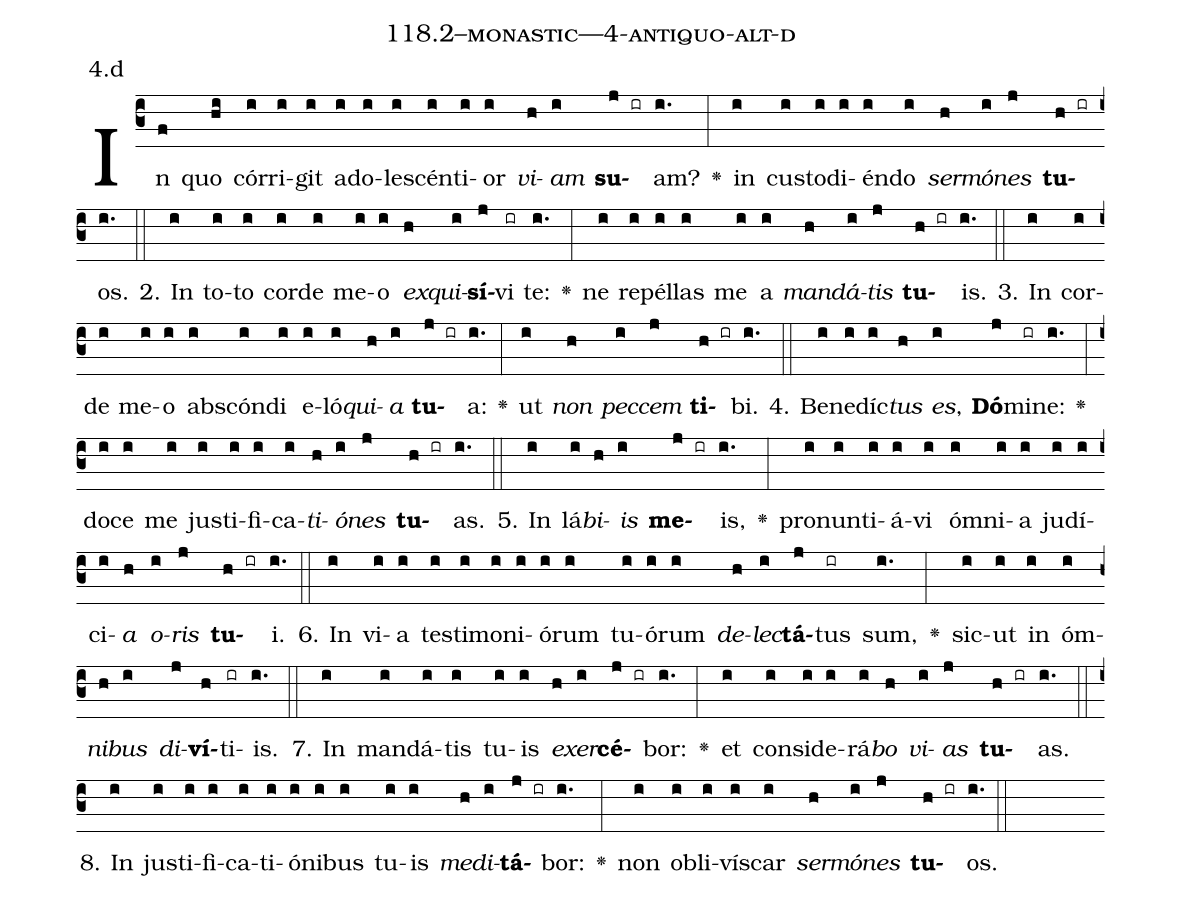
name: 118.2--monastic---4-antiquo-alt-d;
annotation: 4.d;
%%
(c3)In(f) quo(hi) cór(i)ri(i)git(i) ad(i)o(i)le(i)scén(i)ti(i)or(i) <i>vi</i>(h)<i>am</i>(i) <b>su</b>(j ir)am?(i.) <v>\greheightstar</v>(:) in(i) cus(i)to(i)di(i)én(i)do(i) <i>ser</i>(h)<i>mó</i>(i)<i>nes</i>(j) <b>tu</b>(h ir)os.(i.) (::)
2. In(i) to(i)to(i) cor(i)de(i) me(i)o(i) <i>ex</i>(h)<i>qui</i>(i)<b>sí</b>(j)vi(ir) te:(i.) <v>\greheightstar</v>(:) ne(i) re(i)pél(i)las(i) me(i) a(i) <i>man</i>(h)<i>dá</i>(i)<i>tis</i>(j) <b>tu</b>(h ir)is.(i.) (::)
3. In(i) cor(i)de(i) me(i)o(i) abs(i)cón(i)di(i) e(i)ló(i)<i>qui</i>(h)<i>a</i>(i) <b>tu</b>(j ir)a:(i.) <v>\greheightstar</v>(:) ut(i) <i>non</i>(h) <i>pec</i>(i)<i>cem</i>(j) <b>ti</b>(h ir)bi.(i.) (::)
4. Be(i)ne(i)díc(i)<i>tus</i>(h) <i>es</i>,(i) <b>Dó</b>(j)mi(ir)ne:(i.) <v>\greheightstar</v>(:) do(i)ce(i) me(i) jus(i)ti(i)fi(i)ca(i)<i>ti</i>(h)<i>ó</i>(i)<i>nes</i>(j) <b>tu</b>(h ir)as.(i.) (::)
5. In(i) lá(i)<i>bi</i>(h)<i>is</i>(i) <b>me</b>(j ir)is,(i.) <v>\greheightstar</v>(:) pro(i)nun(i)ti(i)á(i)vi(i) óm(i)ni(i)a(i) ju(i)dí(i)ci(i)<i>a</i>(h) <i>o</i>(i)<i>ris</i>(j) <b>tu</b>(h ir)i.(i.) (::)
6. In(i) vi(i)a(i) tes(i)ti(i)mo(i)ni(i)ó(i)rum(i) tu(i)ó(i)rum(i) <i>de</i>(h)<i>lec</i>(i)<b>tá</b>(j)tus(ir) sum,(i.) <v>\greheightstar</v>(:) sic(i)ut(i) in(i) óm(i)<i>ni</i>(h)<i>bus</i>(i) <i>di</i>(j)<b>ví</b>(h)ti(ir)is.(i.) (::)
7. In(i) man(i)dá(i)tis(i) tu(i)is(i) <i>ex</i>(h)<i>er</i>(i)<b>cé</b>(j ir)bor:(i.) <v>\greheightstar</v>(:) et(i) con(i)si(i)de(i)rá(i)<i>bo</i>(h) <i>vi</i>(i)<i>as</i>(j) <b>tu</b>(h ir)as.(i.) (::)
8. In(i) jus(i)ti(i)fi(i)ca(i)ti(i)ó(i)ni(i)bus(i) tu(i)is(i) <i>me</i>(h)<i>di</i>(i)<b>tá</b>(j ir)bor:(i.) <v>\greheightstar</v>(:) non(i) ob(i)li(i)vís(i)car(i) <i>ser</i>(h)<i>mó</i>(i)<i>nes</i>(j) <b>tu</b>(h ir)os.(i.) (::)
